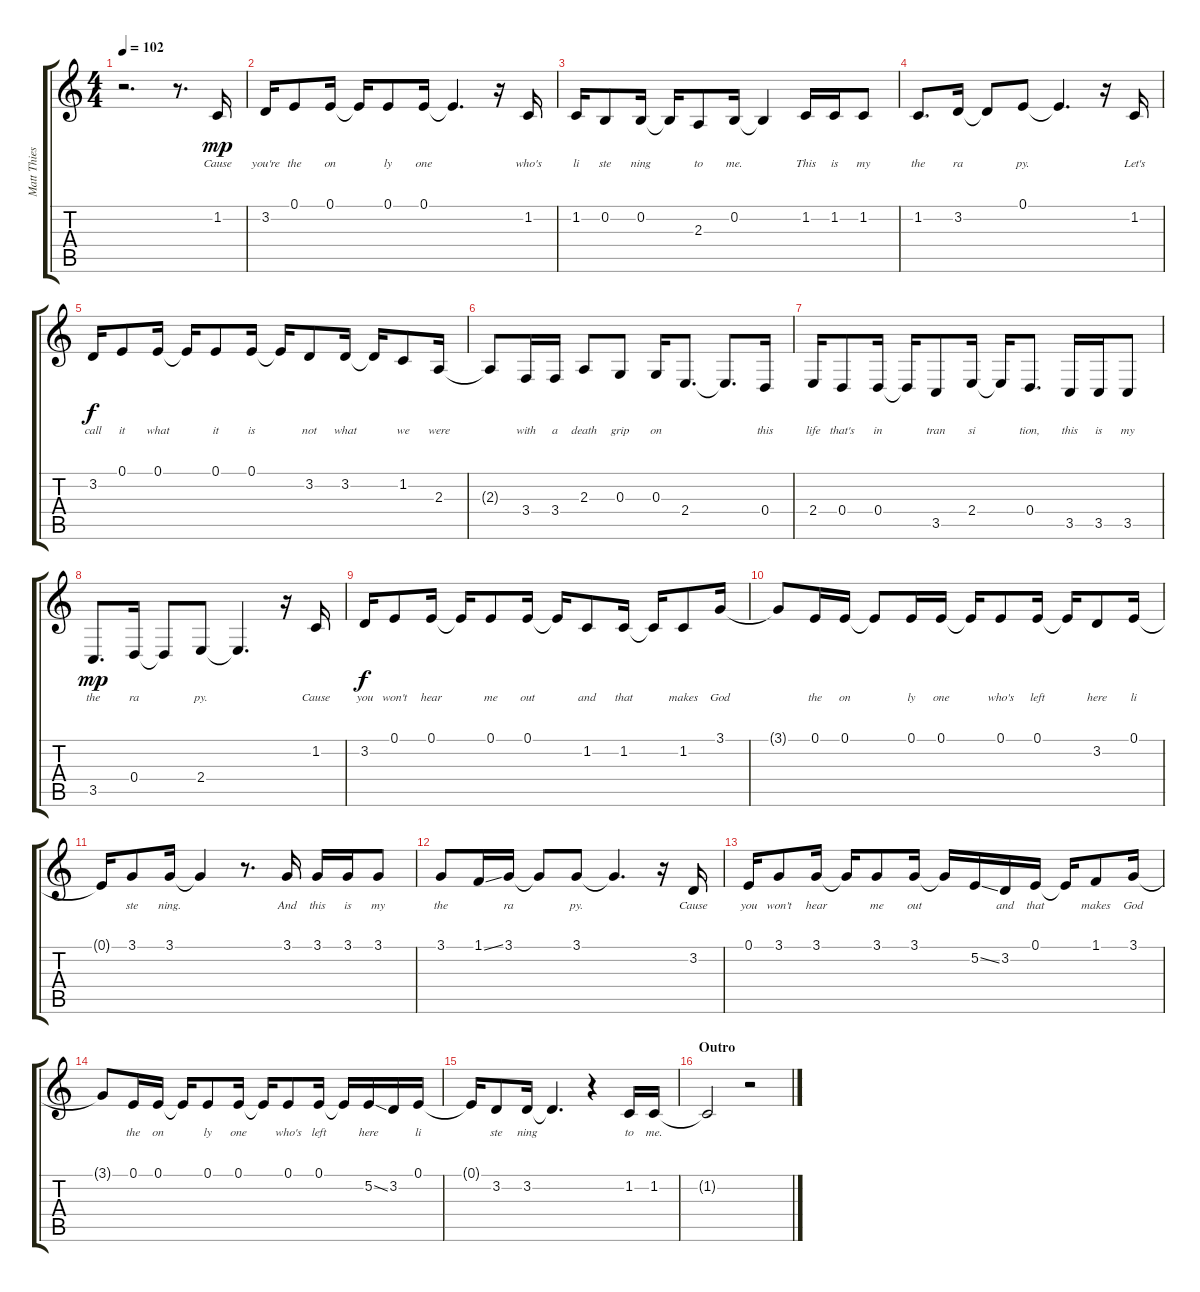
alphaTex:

\track ("Matt Thiessen (Vocals)" "Matt Thies") {instrument clarinet}
\staff {score tabs}
\tuning (E4 B3 G3 D3 A2 E2) {hide}
\ts (4 4)
\tempo 102
\clef g2
\ks c
r.2{d dy mp} r.8{d} 1.2.16{lyrics (0 "Cause") lyrics (1 "") lyrics (2 "") lyrics (3 "") lyrics (4 "")} |
3.2.16{lyrics (0 "you're") lyrics (1 "") lyrics (2 "") lyrics (3 "") lyrics (4 "")} 0.1.8{lyrics (0 "the") lyrics (1 "") lyrics (2 "") lyrics (3 "") lyrics (4 "")} 0.1.16{lyrics (0 "on") lyrics (1 "") lyrics (2 "") lyrics (3 "") lyrics (4 "")} 0.1{t}.16{lyrics (0 "") lyrics (1 "") lyrics (2 "") lyrics (3 "") lyrics (4 "")} 0.1.8{lyrics (0 "ly") lyrics (1 "") lyrics (2 "") lyrics (3 "") lyrics (4 "")} 0.1.16{lyrics (0 "one") lyrics (1 "") lyrics (2 "") lyrics (3 "") lyrics (4 "")} 0.1{t}.4{d lyrics (0 "") lyrics (1 "") lyrics (2 "") lyrics (3 "") lyrics (4 "")} r.16 1.2.16{lyrics (0 "who's") lyrics (1 "") lyrics (2 "") lyrics (3 "") lyrics (4 "")} |
1.2.16{lyrics (0 "li") lyrics (1 "") lyrics (2 "") lyrics (3 "") lyrics (4 "")} 0.2.8{lyrics (0 "ste") lyrics (1 "") lyrics (2 "") lyrics (3 "") lyrics (4 "")} 0.2.16{lyrics (0 "ning") lyrics (1 "") lyrics (2 "") lyrics (3 "") lyrics (4 "")} 0.2{t}.16{lyrics (0 "") lyrics (1 "") lyrics (2 "") lyrics (3 "") lyrics (4 "")} 2.3.8{lyrics (0 "to") lyrics (1 "") lyrics (2 "") lyrics (3 "") lyrics (4 "")} 0.2.16{lyrics (0 "me.") lyrics (1 "") lyrics (2 "") lyrics (3 "") lyrics (4 "")} 0.2{t}.4{lyrics (0 "") lyrics (1 "") lyrics (2 "") lyrics (3 "") lyrics (4 "")} 1.2.16{lyrics (0 "This") lyrics (1 "") lyrics (2 "") lyrics (3 "") lyrics (4 "")} 1.2.16{lyrics (0 "is") lyrics (1 "") lyrics (2 "") lyrics (3 "") lyrics (4 "")} 1.2.8{lyrics (0 "my") lyrics (1 "") lyrics (2 "") lyrics (3 "") lyrics (4 "")} |
1.2.8{d lyrics (0 "the") lyrics (1 "") lyrics (2 "") lyrics (3 "") lyrics (4 "")} 3.2.16{lyrics (0 "ra") lyrics (1 "") lyrics (2 "") lyrics (3 "") lyrics (4 "")} 3.2{t}.8{lyrics (0 "") lyrics (1 "") lyrics (2 "") lyrics (3 "") lyrics (4 "")} 0.1.8{lyrics (0 "py.") lyrics (1 "") lyrics (2 "") lyrics (3 "") lyrics (4 "")} 0.1{t}.4{d lyrics (0 "") lyrics (1 "") lyrics (2 "") lyrics (3 "") lyrics (4 "")} r.16 1.2.16{lyrics (0 "Let's") lyrics (1 "") lyrics (2 "") lyrics (3 "") lyrics (4 "")} |
3.2.16{lyrics (0 "call") lyrics (1 "") lyrics (2 "") lyrics (3 "") lyrics (4 "") dy f} 0.1.8{lyrics (0 "it") lyrics (1 "") lyrics (2 "") lyrics (3 "") lyrics (4 "")} 0.1.16{lyrics (0 "what") lyrics (1 "") lyrics (2 "") lyrics (3 "") lyrics (4 "")} 0.1{t}.16{lyrics (0 "") lyrics (1 "") lyrics (2 "") lyrics (3 "") lyrics (4 "")} 0.1.8{lyrics (0 "it") lyrics (1 "") lyrics (2 "") lyrics (3 "") lyrics (4 "")} 0.1.16{lyrics (0 "is") lyrics (1 "") lyrics (2 "") lyrics (3 "") lyrics (4 "")} 0.1{t}.16{lyrics (0 "") lyrics (1 "") lyrics (2 "") lyrics (3 "") lyrics (4 "")} 3.2.8{lyrics (0 "not") lyrics (1 "") lyrics (2 "") lyrics (3 "") lyrics (4 "")} 3.2.16{lyrics (0 "what") lyrics (1 "") lyrics (2 "") lyrics (3 "") lyrics (4 "")} 3.2{t}.16{lyrics (0 "") lyrics (1 "") lyrics (2 "") lyrics (3 "") lyrics (4 "")} 1.2.8{lyrics (0 "we") lyrics (1 "") lyrics (2 "") lyrics (3 "") lyrics (4 "")} 2.3.16{lyrics (0 "were") lyrics (1 "") lyrics (2 "") lyrics (3 "") lyrics (4 "")} |
2.3{t}.8{lyrics (0 "") lyrics (1 "") lyrics (2 "") lyrics (3 "") lyrics (4 "")} 3.4.16{lyrics (0 "with") lyrics (1 "") lyrics (2 "") lyrics (3 "") lyrics (4 "")} 3.4.16{lyrics (0 "a") lyrics (1 "") lyrics (2 "") lyrics (3 "") lyrics (4 "")} 2.3.8{lyrics (0 "death") lyrics (1 "") lyrics (2 "") lyrics (3 "") lyrics (4 "")} 0.3.8{lyrics (0 "grip") lyrics (1 "") lyrics (2 "") lyrics (3 "") lyrics (4 "")} 0.3.16{lyrics (0 "on") lyrics (1 "") lyrics (2 "") lyrics (3 "") lyrics (4 "")} 2.4.8{d lyrics (0 "") lyrics (1 "") lyrics (2 "") lyrics (3 "") lyrics (4 "")} 2.4{t}.8{d lyrics (0 "") lyrics (1 "") lyrics (2 "") lyrics (3 "") lyrics (4 "")} 0.4.16{lyrics (0 "this") lyrics (1 "") lyrics (2 "") lyrics (3 "") lyrics (4 "")} |
2.4.16{lyrics (0 "life") lyrics (1 "") lyrics (2 "") lyrics (3 "") lyrics (4 "")} 0.4.8{lyrics (0 "that's") lyrics (1 "") lyrics (2 "") lyrics (3 "") lyrics (4 "")} 0.4.16{lyrics (0 "in") lyrics (1 "") lyrics (2 "") lyrics (3 "") lyrics (4 "")} 0.4{t}.16{lyrics (0 "") lyrics (1 "") lyrics (2 "") lyrics (3 "") lyrics (4 "")} 3.5.8{lyrics (0 "tran") lyrics (1 "") lyrics (2 "") lyrics (3 "") lyrics (4 "")} 2.4.16{lyrics (0 "si") lyrics (1 "") lyrics (2 "") lyrics (3 "") lyrics (4 "")} 2.4{t}.16{lyrics (0 "") lyrics (1 "") lyrics (2 "") lyrics (3 "") lyrics (4 "")} 0.4.8{d lyrics (0 "tion,") lyrics (1 "") lyrics (2 "") lyrics (3 "") lyrics (4 "")} 3.5.16{lyrics (0 "this") lyrics (1 "") lyrics (2 "") lyrics (3 "") lyrics (4 "")} 3.5.16{lyrics (0 "is") lyrics (1 "") lyrics (2 "") lyrics (3 "") lyrics (4 "")} 3.5.8{lyrics (0 "my") lyrics (1 "") lyrics (2 "") lyrics (3 "") lyrics (4 "")} |
3.5.8{d lyrics (0 "the") lyrics (1 "") lyrics (2 "") lyrics (3 "") lyrics (4 "") dy mp} 0.4.16{lyrics (0 "ra") lyrics (1 "") lyrics (2 "") lyrics (3 "") lyrics (4 "")} 0.4{t}.8{lyrics (0 "") lyrics (1 "") lyrics (2 "") lyrics (3 "") lyrics (4 "")} 2.4.8{lyrics (0 "py.") lyrics (1 "") lyrics (2 "") lyrics (3 "") lyrics (4 "")} 2.4{t}.4{d lyrics (0 "") lyrics (1 "") lyrics (2 "") lyrics (3 "") lyrics (4 "")} r.16 1.2.16{lyrics (0 "Cause") lyrics (1 "") lyrics (2 "") lyrics (3 "") lyrics (4 "")} |
3.2.16{lyrics (0 "you") lyrics (1 "") lyrics (2 "") lyrics (3 "") lyrics (4 "") dy f} 0.1.8{lyrics (0 "won't") lyrics (1 "") lyrics (2 "") lyrics (3 "") lyrics (4 "")} 0.1.16{lyrics (0 "hear") lyrics (1 "") lyrics (2 "") lyrics (3 "") lyrics (4 "")} 0.1{t}.16{lyrics (0 "") lyrics (1 "") lyrics (2 "") lyrics (3 "") lyrics (4 "")} 0.1.8{lyrics (0 "me") lyrics (1 "") lyrics (2 "") lyrics (3 "") lyrics (4 "")} 0.1.16{lyrics (0 "out") lyrics (1 "") lyrics (2 "") lyrics (3 "") lyrics (4 "")} 0.1{t}.16{lyrics (0 "") lyrics (1 "") lyrics (2 "") lyrics (3 "") lyrics (4 "")} 1.2.8{lyrics (0 "and") lyrics (1 "") lyrics (2 "") lyrics (3 "") lyrics (4 "")} 1.2.16{lyrics (0 "that") lyrics (1 "") lyrics (2 "") lyrics (3 "") lyrics (4 "")} 1.2{t}.16{lyrics (0 "") lyrics (1 "") lyrics (2 "") lyrics (3 "") lyrics (4 "")} 1.2.8{lyrics (0 "makes") lyrics (1 "") lyrics (2 "") lyrics (3 "") lyrics (4 "")} 3.1.16{lyrics (0 "God") lyrics (1 "") lyrics (2 "") lyrics (3 "") lyrics (4 "")} |
3.1{t}.8{lyrics (0 "") lyrics (1 "") lyrics (2 "") lyrics (3 "") lyrics (4 "")} 0.1.16{lyrics (0 "the") lyrics (1 "") lyrics (2 "") lyrics (3 "") lyrics (4 "")} 0.1.16{lyrics (0 "on") lyrics (1 "") lyrics (2 "") lyrics (3 "") lyrics (4 "")} 0.1{t}.8{lyrics (0 "") lyrics (1 "") lyrics (2 "") lyrics (3 "") lyrics (4 "")} 0.1.16{lyrics (0 "ly") lyrics (1 "") lyrics (2 "") lyrics (3 "") lyrics (4 "")} 0.1.16{lyrics (0 "one") lyrics (1 "") lyrics (2 "") lyrics (3 "") lyrics (4 "")} 0.1{t}.16{lyrics (0 "") lyrics (1 "") lyrics (2 "") lyrics (3 "") lyrics (4 "")} 0.1.8{lyrics (0 "who's") lyrics (1 "") lyrics (2 "") lyrics (3 "") lyrics (4 "")} 0.1.16{lyrics (0 "left") lyrics (1 "") lyrics (2 "") lyrics (3 "") lyrics (4 "")} 0.1{t}.16{lyrics (0 "") lyrics (1 "") lyrics (2 "") lyrics (3 "") lyrics (4 "")} 3.2.8{lyrics (0 "here") lyrics (1 "") lyrics (2 "") lyrics (3 "") lyrics (4 "")} 0.1.16{lyrics (0 "li") lyrics (1 "") lyrics (2 "") lyrics (3 "") lyrics (4 "")} |
0.1{t}.16{lyrics (0 "") lyrics (1 "") lyrics (2 "") lyrics (3 "") lyrics (4 "")} 3.1.8{lyrics (0 "ste") lyrics (1 "") lyrics (2 "") lyrics (3 "") lyrics (4 "")} 3.1.16{lyrics (0 "ning.") lyrics (1 "") lyrics (2 "") lyrics (3 "") lyrics (4 "")} 3.1{t}.4{lyrics (0 "") lyrics (1 "") lyrics (2 "") lyrics (3 "") lyrics (4 "")} r.8{d} 3.1.16{lyrics (0 "And") lyrics (1 "") lyrics (2 "") lyrics (3 "") lyrics (4 "")} 3.1.16{lyrics (0 "this") lyrics (1 "") lyrics (2 "") lyrics (3 "") lyrics (4 "")} 3.1.16{lyrics (0 "is") lyrics (1 "") lyrics (2 "") lyrics (3 "") lyrics (4 "")} 3.1.8{lyrics (0 "my") lyrics (1 "") lyrics (2 "") lyrics (3 "") lyrics (4 "")} |
3.1.8{lyrics (0 "the") lyrics (1 "") lyrics (2 "") lyrics (3 "") lyrics (4 "")} 1.1{ss}.16{lyrics (0 "") lyrics (1 "") lyrics (2 "") lyrics (3 "") lyrics (4 "")} 3.1.16{lyrics (0 "ra") lyrics (1 "") lyrics (2 "") lyrics (3 "") lyrics (4 "")} 3.1{t}.8{lyrics (0 "") lyrics (1 "") lyrics (2 "") lyrics (3 "") lyrics (4 "")} 3.1.8{lyrics (0 "py.") lyrics (1 "") lyrics (2 "") lyrics (3 "") lyrics (4 "")} 3.1{t}.4{d lyrics (0 "") lyrics (1 "") lyrics (2 "") lyrics (3 "") lyrics (4 "")} r.16 3.2.16{lyrics (0 "Cause") lyrics (1 "") lyrics (2 "") lyrics (3 "") lyrics (4 "")} |
0.1.16{lyrics (0 "you") lyrics (1 "") lyrics (2 "") lyrics (3 "") lyrics (4 "")} 3.1.8{lyrics (0 "won't") lyrics (1 "") lyrics (2 "") lyrics (3 "") lyrics (4 "")} 3.1.16{lyrics (0 "hear") lyrics (1 "") lyrics (2 "") lyrics (3 "") lyrics (4 "")} 3.1{t}.16{lyrics (0 "") lyrics (1 "") lyrics (2 "") lyrics (3 "") lyrics (4 "")} 3.1.8{lyrics (0 "me") lyrics (1 "") lyrics (2 "") lyrics (3 "") lyrics (4 "")} 3.1.16{lyrics (0 "out") lyrics (1 "") lyrics (2 "") lyrics (3 "") lyrics (4 "")} 3.1{t}.16{lyrics (0 "") lyrics (1 "") lyrics (2 "") lyrics (3 "") lyrics (4 "")} 5.2{ss}.16{lyrics (0 "") lyrics (1 "") lyrics (2 "") lyrics (3 "") lyrics (4 "")} 3.2.16{lyrics (0 "and") lyrics (1 "") lyrics (2 "") lyrics (3 "") lyrics (4 "")} 0.1.16{lyrics (0 "that") lyrics (1 "") lyrics (2 "") lyrics (3 "") lyrics (4 "")} 0.1{t}.16{lyrics (0 "") lyrics (1 "") lyrics (2 "") lyrics (3 "") lyrics (4 "")} 1.1.8{lyrics (0 "makes") lyrics (1 "") lyrics (2 "") lyrics (3 "") lyrics (4 "")} 3.1.16{lyrics (0 "God") lyrics (1 "") lyrics (2 "") lyrics (3 "") lyrics (4 "")} |
3.1{t}.8{lyrics (0 "") lyrics (1 "") lyrics (2 "") lyrics (3 "") lyrics (4 "")} 0.1.16{lyrics (0 "the") lyrics (1 "") lyrics (2 "") lyrics (3 "") lyrics (4 "")} 0.1.16{lyrics (0 "on") lyrics (1 "") lyrics (2 "") lyrics (3 "") lyrics (4 "")} 0.1{t}.16{lyrics (0 "") lyrics (1 "") lyrics (2 "") lyrics (3 "") lyrics (4 "")} 0.1.8{lyrics (0 "ly") lyrics (1 "") lyrics (2 "") lyrics (3 "") lyrics (4 "")} 0.1.16{lyrics (0 "one") lyrics (1 "") lyrics (2 "") lyrics (3 "") lyrics (4 "")} 0.1{t}.16{lyrics (0 "") lyrics (1 "") lyrics (2 "") lyrics (3 "") lyrics (4 "")} 0.1.8{lyrics (0 "who's") lyrics (1 "") lyrics (2 "") lyrics (3 "") lyrics (4 "")} 0.1.16{lyrics (0 "left") lyrics (1 "") lyrics (2 "") lyrics (3 "") lyrics (4 "")} 0.1{t}.16{lyrics (0 "") lyrics (1 "") lyrics (2 "") lyrics (3 "") lyrics (4 "")} 5.2{ss}.16{lyrics (0 "here") lyrics (1 "") lyrics (2 "") lyrics (3 "") lyrics (4 "")} 3.2.16{lyrics (0 "") lyrics (1 "") lyrics (2 "") lyrics (3 "") lyrics (4 "")} 0.1.16{lyrics (0 "li") lyrics (1 "") lyrics (2 "") lyrics (3 "") lyrics (4 "")} |
0.1{t}.16{lyrics (0 "") lyrics (1 "") lyrics (2 "") lyrics (3 "") lyrics (4 "")} 3.2.8{lyrics (0 "ste") lyrics (1 "") lyrics (2 "") lyrics (3 "") lyrics (4 "")} 3.2.16{lyrics (0 "ning") lyrics (1 "") lyrics (2 "") lyrics (3 "") lyrics (4 "")} 3.2{t}.4{d lyrics (0 "") lyrics (1 "") lyrics (2 "") lyrics (3 "") lyrics (4 "")} r.4 1.2.16{lyrics (0 "to") lyrics (1 "") lyrics (2 "") lyrics (3 "") lyrics (4 "")} 1.2.16{lyrics (0 "me.") lyrics (1 "") lyrics (2 "") lyrics (3 "") lyrics (4 "")} |
\section ("" "Outro")
1.2{t}.2 r.2
